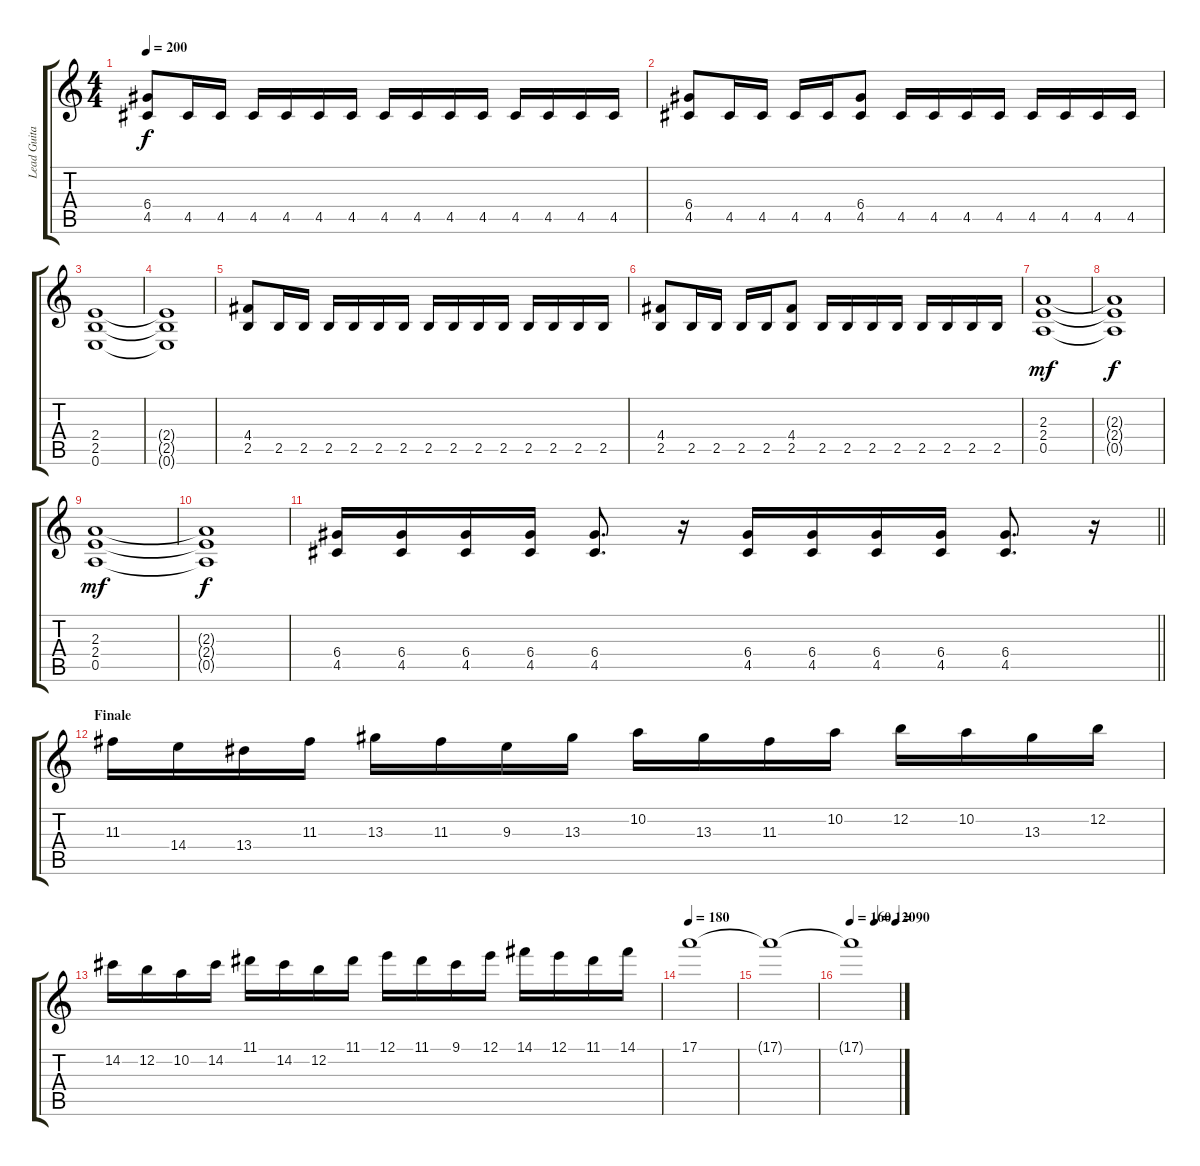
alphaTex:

\track ("Lead Guitar" "Lead Guita") {instrument distortionguitar}
\staff {score tabs}
\tuning (E4 B3 G3 D3 A2 E2) {hide}
\ts (4 4)
\tempo 200
\clef g2
\ks c
(6.4 4.5).8{dy f} 4.5.16 4.5.16 4.5.16 4.5.16 4.5.16 4.5.16 4.5.16 4.5.16 4.5.16 4.5.16 4.5.16 4.5.16 4.5.16 4.5.16 |
(6.4 4.5).8 4.5.16 4.5.16 4.5.16 4.5.16 (6.4 4.5).8 4.5.16 4.5.16 4.5.16 4.5.16 4.5.16 4.5.16 4.5.16 4.5.16 |
(2.4 2.5 0.6).1 |
(2.4{t} 2.5{t} 0.6{t}).1 |
(4.4 2.5).8 2.5.16 2.5.16 2.5.16 2.5.16 2.5.16 2.5.16 2.5.16 2.5.16 2.5.16 2.5.16 2.5.16 2.5.16 2.5.16 2.5.16 |
(4.4 2.5).8 2.5.16 2.5.16 2.5.16 2.5.16 (4.4 2.5).8 2.5.16 2.5.16 2.5.16 2.5.16 2.5.16 2.5.16 2.5.16 2.5.16 |
(2.3 2.4 0.5).1{dy mf} |
(2.3{t} 2.4{t} 0.5{t}).1{dy f} |
(2.3 2.4 0.5).1{dy mf} |
(2.3{t} 2.4{t} 0.5{t}).1{dy f} |
\barLineRight lightlight
(6.4 4.5).16 (6.4 4.5).16 (6.4 4.5).16 (6.4 4.5).16 (6.4 4.5).8{d} r.16 (6.4 4.5).16 (6.4 4.5).16 (6.4 4.5).16 (6.4 4.5).16 (6.4 4.5).8{d} r.16 |
\section ("" "Finale")
11.3.16 14.4.16 13.4.16 11.3.16 13.3.16 11.3.16 9.3.16 13.3.16 10.2.16 13.3.16 11.3.16 10.2.16 12.2.16 10.2.16 13.3.16 12.2.16 |
14.2.16 12.2.16 10.2.16 14.2.16 11.1.16 14.2.16 12.2.16 11.1.16 12.1.16 11.1.16 9.1.16 12.1.16 14.1.16 12.1.16 11.1.16 14.1.16 |
\tempo 180
17.1.1 |
17.1{t}.1 |
\tempo 160
\tempo (120 0.5)
\tempo (90 0.9375)
17.1{t}.1{volume 10}
